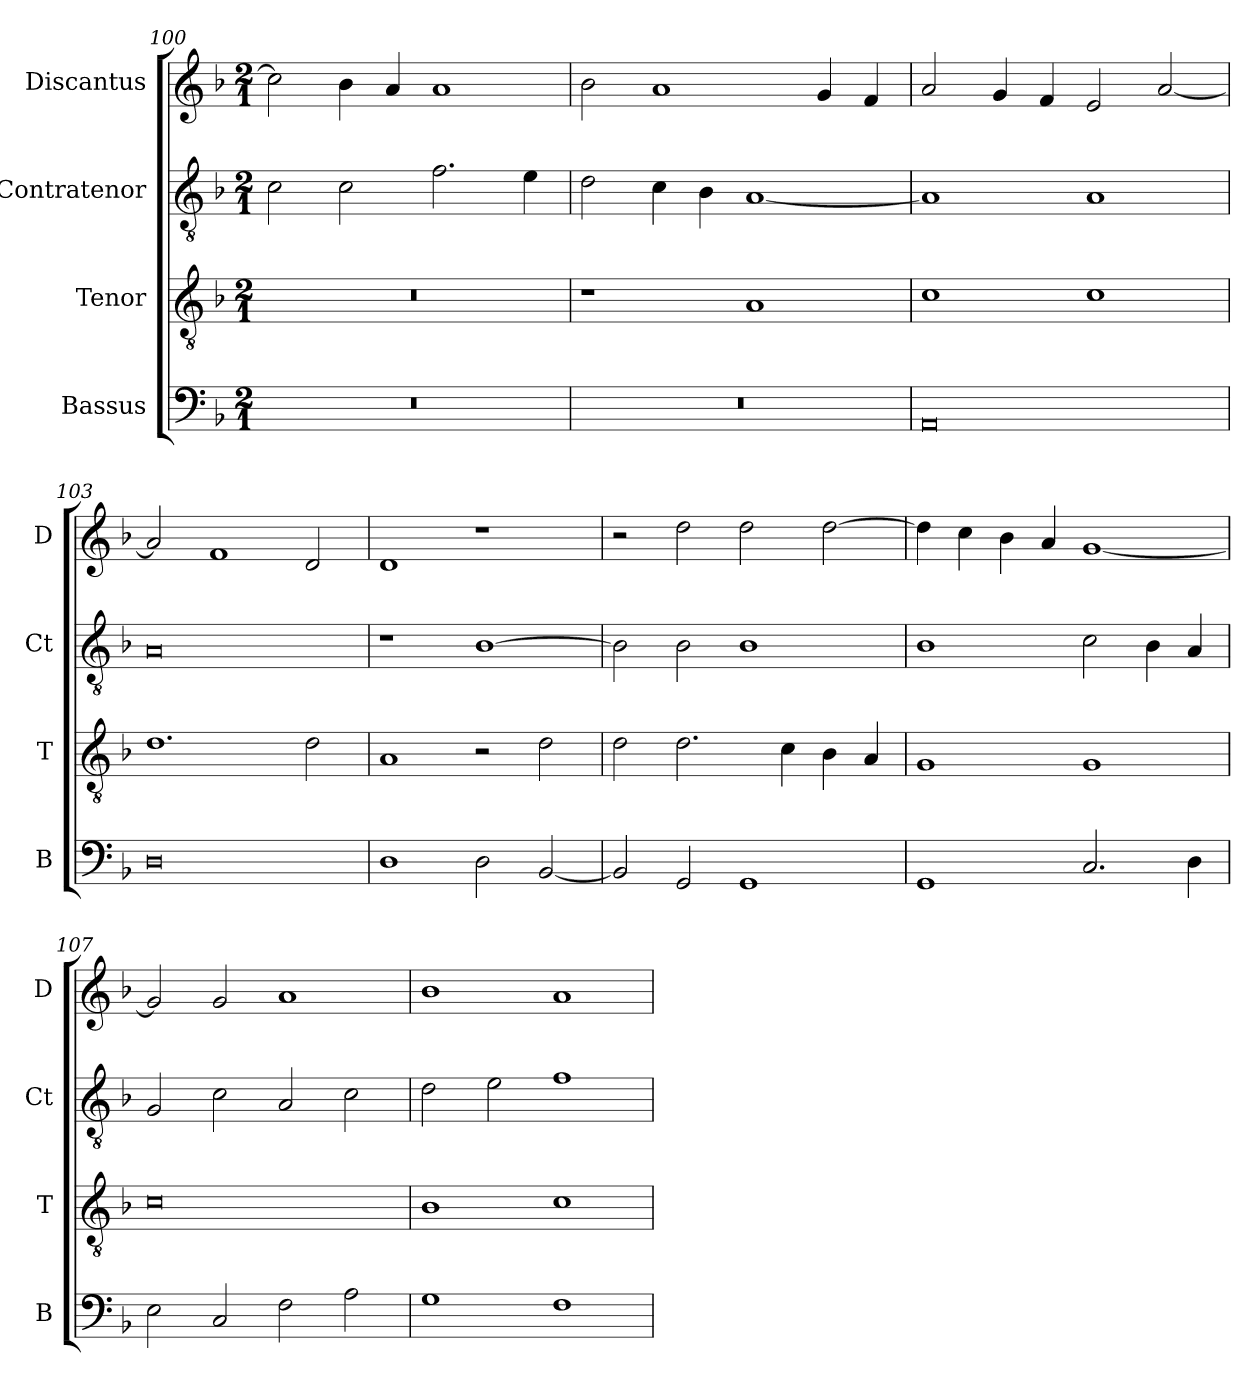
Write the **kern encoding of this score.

**kern	**kern	**kern	**kern
*part4	*part3	*part2	*part1
*staff4	*staff3	*staff2	*staff1
*I"Bassus	*I"Tenor	*I"Contratenor	*I"Discantus
*I'B	*I'T	*I'Ct	*I'D
*clefF4	*clefGv2	*clefGv2	*clefG2
*k[b-]	*k[b-]	*k[b-]	*k[b-]
*M2/1	*M2/1	*M2/1	*M2/1
=100	=100	=100	=100
0r	0r	2c\	2cc\]
.	.	2c\	4b-\
.	.	.	4a/
.	.	2.f\	1a
.	.	4e\	.
=101	=101	=101	=101
0r	1r	2d\	2b-\
.	.	4c\	1a
.	.	4B-\	.
.	1A	[1A	.
.	.	.	4g/
.	.	.	4f/
=102	=102	=102	=102
0AA	1c	1A]	2a/
.	.	.	4g/
.	.	.	4f/
.	1c	1A	2e/
.	.	.	[2a/
=103	=103	=103	=103
0D	1.d	0A	2a/]
.	.	.	1f
.	2d\	.	2d/
=104	=104	=104	=104
1D	1A	1r	1d
2D\	2r	[1B-	1r
[2BB-/	2d\	.	.
=105	=105	=105	=105
2BB-/]	2d\	2B-\]	2r
2GG/	2.d\	2B-\	2dd\
1GG	.	1B-	2dd\
.	4c\	.	.
.	4B-\	.	[2dd\
.	4A/	.	.
=106	=106	=106	=106
1GG	1G	1B-	4dd\]
.	.	.	4cc\
.	.	.	4b-\
.	.	.	4a/
2.C/	1G	2c\	[1g
.	.	4B-\	.
4D\	.	4A/	.
=107	=107	=107	=107
2E\	0c	2G/	2g/]
2C/	.	2c\	2g/
2F\	.	2A/	1a
2A\	.	2c\	.
=108	=108	=108	=108
1G	1B-	2d\	1b-
.	.	2e\	.
1F	1c	1f	1a
=	=	=	=
*-	*-	*-	*-
